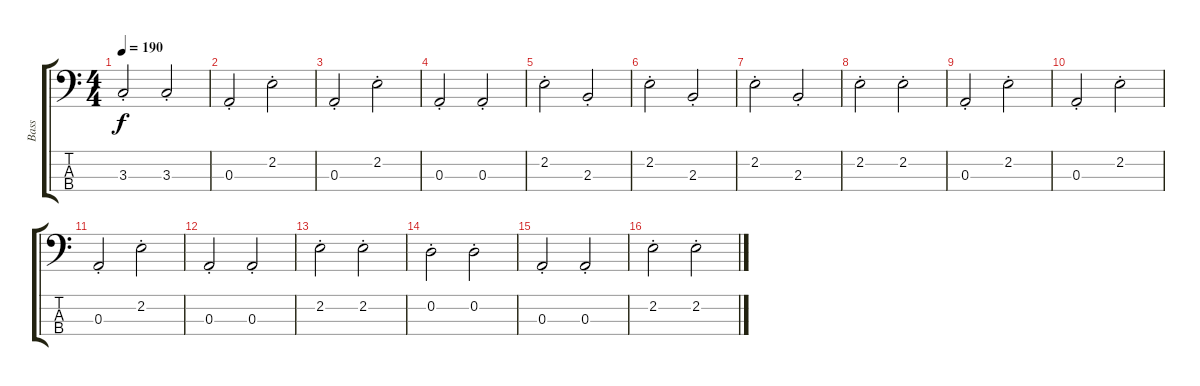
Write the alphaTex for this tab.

\track ("Bass" "Bass") {instrument electricbassfinger}
\staff {score tabs}
\tuning (G2 D2 A1 E1) {hide}
\ts (4 4)
\tempo 190
\clef f4
\ks c
3.3{st}.2{dy f} 3.3{st}.2 |
0.3{st}.2 2.2{st}.2 |
0.3{st}.2 2.2{st}.2 |
0.3{st}.2 0.3{st}.2 |
2.2{st}.2 2.3{st}.2 |
2.2{st}.2 2.3{st}.2 |
2.2{st}.2 2.3{st}.2 |
2.2{st}.2 2.2{st}.2 |
0.3{st}.2 2.2{st}.2 |
0.3{st}.2 2.2{st}.2 |
0.3{st}.2 2.2{st}.2 |
0.3{st}.2 0.3{st}.2 |
2.2{st}.2 2.2{st}.2 |
0.2{st}.2 0.2{st}.2 |
0.3{st}.2 0.3{st}.2 |
2.2{st}.2 2.2{st}.2
